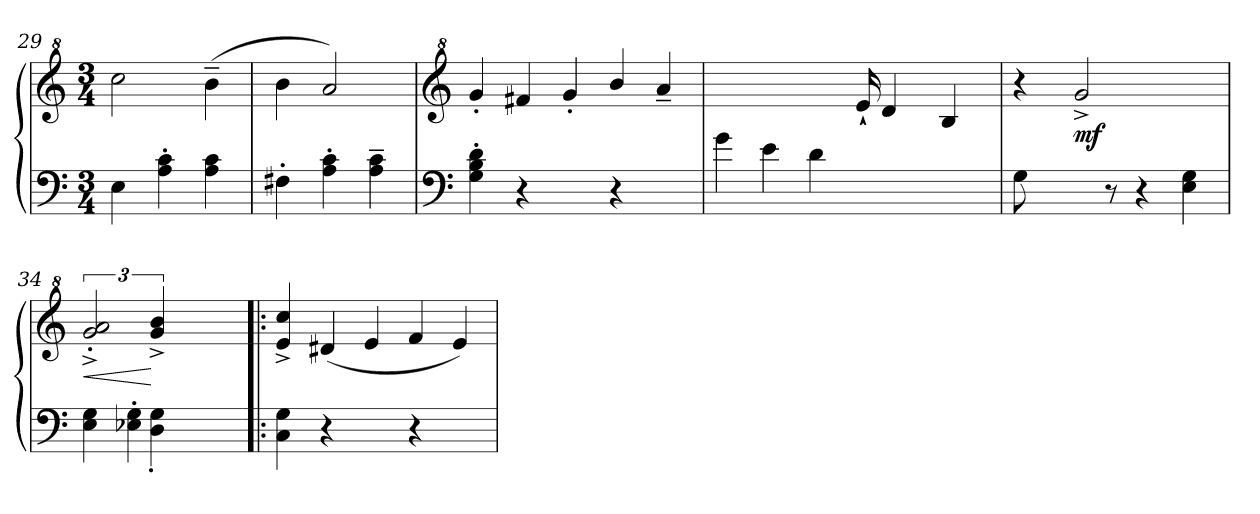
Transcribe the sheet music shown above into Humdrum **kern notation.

**kern	**kern	**dynam
*part1	*part1	*part1
*staff2	*staff1	*staff1/2
*clefF4	*clefG^2	*
*k[]	*k[]	*
*M3/4	*M3/4	*
=29	=29	=29
4E\	2ccc\	.
4A\' 4c\'	.	.
4A\ 4c\	(>4bb~\	.
=30	=30	=30
4F#X'\	4bb\	.
4A\' 4c\'	2aa/)	.
4A\~ 4c\~	.	.
!!LO:PB:g=z
=31	=31	=31
*clefF4	*clefG^2	*
4G\' 4B\' 4d\'	4gg'/	.
4r	(4ff#X/	.
4ryy	4gg'/	.
4r	4bb/	.
4ryy	4aa~/	.
=32	=32	=32
*^	*	*
4g\)	2.ryy	2.ryy	.
4e\	.	.	.
4d\	.	.	.
2ryy	4ryy	16ee`/	.
.	.	4dd/	.
.	4ryy	.	.
.	.	4b/	.
16ryy	16ryy	.	.
*v	*v	*	*
=33	=33	=33
8G\	4r	.
4ryy	.	.
!	!	!LO:DY:b
.	2gg^/	mf
8r	.	.
4r	.	.
4E\ 4G\	4ryy	.
=34	=34	=34
*^	*	*
!	!	!	!LO:HP:b
4E\ 4G\	3ryy	3gg/'^ 3aa/'^	<
4E-X\' 4G\'	.	.	.
.	4D\' 4G\'	6gg/^ 6bb/^	[
4ryy	.	4ryy	.
.	6ryy	.	.
*v	*v	*	*
=35!|:	=35!|:	=35!|:
4C\ 4G\	4ee/^ 4ccc/^	.
4r	(4dd#X/	.
4ryy	4ee/	.
4r	4ff/	.
4ryy	4ee/)	.
=	=	=
*-	*-	*-
